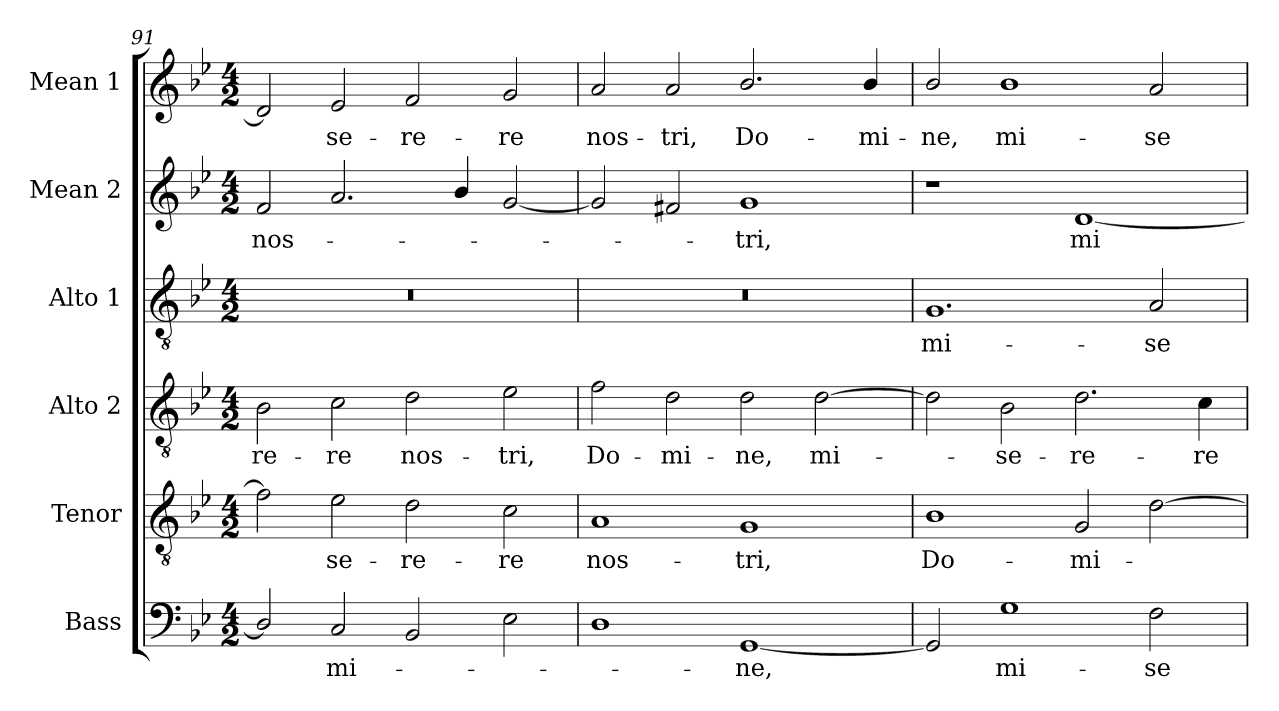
**kern	**text	**kern	**text	**kern	**text	**kern	**text	**kern	**text	**kern	**text
*part6	*part6	*part5	*part5	*part4	*part4	*part3	*part3	*part2	*part2	*part1	*part1
*staff6	*staff6	*staff5	*staff5	*staff4	*staff4	*staff3	*staff3	*staff2	*staff2	*staff1	*staff1
*I"Bass	*	*I"Tenor	*	*I"Alto 2	*	*I"Alto 1	*	*I"Mean 2	*	*I"Mean 1	*
*I'B.	*	*I'T.	*	*I'A2.	*	*I'A1	*	*I'M2.	*	*I'M1.	*
*clefF4	*	*clefGv2	*	*clefGv2	*	*clefGv2	*	*clefG2	*	*clefG2	*
*	*	*ITrd7c12	*	*ITrd7c12	*	*ITrd7c12	*	*	*	*	*
*k[b-e-]	*	*k[b-e-]	*	*k[b-e-]	*	*k[b-e-]	*	*k[b-e-]	*	*k[b-e-]	*
*g:	*	*g:	*	*g:	*	*g:	*	*g:	*	*g:	*
*M4/2	*	*M4/2	*	*M4/2	*	*M4/2	*	*M4/2	*	*M4/2	*
=91	=91	=91	=91	=91	=91	=91	=91	=91	=91	=91	=91
!	!	!	!	!	!LO:LY:b:color=#000000	!LO:N:vis=1	!	!	!	!	!
!	!	!	!	!	!	!	!	!	!LO:LY:b:color=#000000	!	!
2Di/]	.	2Fi\]	.	2BB-i\	-re-	0r	.	2fi/	nos-	2di/]	.
!	!LO:LY:b:color=#000000	!	!	!	!	!	!	!	!	!	!
!	!	!	!LO:LY:b:color=#000000	!	!	!	!	!	!	!	!
!	!	!	!	!	!LO:LY:b:color=#000000	!	!	!	!	!	!
!	!	!	!	!	!	!	!	!	!	!	!LO:LY:b:color=#000000
2Ci/	-mi-	2E-i\	-se-	2Ci\	-re	.	.	2.ai/	.	2e-i/	-se-
!	!	!	!LO:LY:b:color=#000000	!	!	!	!	!	!	!	!
!	!	!	!	!	!LO:LY:b:color=#000000	!	!	!	!	!	!
!	!	!	!	!	!	!	!	!	!	!	!LO:LY:b:color=#000000
2BB-i/	.	2Di\	-re-	2Di\	nos-	.	.	.	.	2fi/	-re-
.	.	.	.	.	.	.	.	4b-i/	.	.	.
!	!	!	!LO:LY:b:color=#000000	!	!	!	!	!	!	!	!
!	!	!	!	!	!LO:LY:b:color=#000000	!	!	!	!	!	!
!	!	!	!	!	!	!	!	!	!	!	!LO:LY:b:color=#000000
2E-i\	.	2Ci\	-re	2E-i\	-tri,	.	.	[<2gi/	.	2gi/	-re
=92	=92	=92	=92	=92	=92	=92	=92	=92	=92	=92	=92
!	!	!	!LO:LY:b:color=#000000	!	!	!	!	!	!	!	!
!	!	!	!	!	!LO:LY:b:color=#000000	!LO:N:vis=1	!	!	!	!	!
!	!	!	!	!	!	!	!	!	!	!	!LO:LY:b:color=#000000
1Di	.	1AAi	nos-	2Fi\	Do-	0r	.	2gi/]	.	2ai/	nos-
!	!	!	!	!	!LO:LY:b:color=#000000	!	!	!	!	!	!
!	!	!	!	!	!	!	!	!	!	!	!LO:LY:b:color=#000000
.	.	.	.	2Di\	-mi-	.	.	2f#Xi/	.	2ai/	-tri,
!	!LO:LY:b:color=#000000	!	!	!	!	!	!	!	!	!	!
!	!	!	!LO:LY:b:color=#000000	!	!	!	!	!	!	!	!
!	!	!	!	!	!LO:LY:b:color=#000000	!	!	!	!	!	!
!	!	!	!	!	!	!	!	!	!LO:LY:b:color=#000000	!	!
!	!	!	!	!	!	!	!	!	!	!	!LO:LY:b:color=#000000
[<1GGi	-ne,	1GGi	-tri,	2Di\	-ne,	.	.	1gi	-tri,	2.b-i/	Do-
!	!	!	!	!	!LO:LY:b:color=#000000	!	!	!	!	!	!
.	.	.	.	[>2Di\	mi-	.	.	.	.	.	.
!	!	!	!	!	!	!	!	!	!	!	!LO:LY:b:color=#000000
.	.	.	.	.	.	.	.	.	.	4b-i/	-mi-
=93	=93	=93	=93	=93	=93	=93	=93	=93	=93	=93	=93
!	!	!	!LO:LY:b:color=#000000	!	!	!	!	!	!	!	!
!	!	!	!	!	!	!	!LO:LY:b:color=#000000	!	!	!	!
!	!	!	!	!	!	!	!	!	!	!	!LO:LY:b:color=#000000
2GGi/]	.	1BB-i	Do-	2Di\]	.	1.GGi	mi-	1r	.	2b-i/	-ne,
!	!LO:LY:b:color=#000000	!	!	!	!	!	!	!	!	!	!
!	!	!	!	!	!LO:LY:b:color=#000000	!	!	!	!	!	!
!	!	!	!	!	!	!	!	!	!	!	!LO:LY:b:color=#000000
1Gi	mi-	.	.	2BB-i\	-se-	.	.	.	.	1b-i	mi-
!	!	!	!LO:LY:b:color=#000000	!	!	!	!	!	!	!	!
!	!	!	!	!	!LO:LY:b:color=#000000	!	!	!	!	!	!
!	!	!	!	!	!	!	!	!	!LO:LY:b:color=#000000	!	!
.	.	2GGi/	-mi-	2.Di\	-re-	.	.	[<1di	mi-	.	.
!	!LO:LY:b:color=#000000	!	!	!	!	!	!	!	!	!	!
!	!	!	!	!	!	!	!LO:LY:b:color=#000000	!	!	!	!
!	!	!	!	!	!	!	!	!	!	!	!LO:LY:b:color=#000000
2Fi\	-se-	[>2Di\	.	.	.	2AAi/	-se-	.	.	2ai/	-se-
!	!	!	!	!	!LO:LY:b:color=#000000	!	!	!	!	!	!
.	.	.	.	4Ci\	-re	.	.	.	.	.	.
=	=	=	=	=	=	=	=	=	=	=	=
*-	*-	*-	*-	*-	*-	*-	*-	*-	*-	*-	*-
